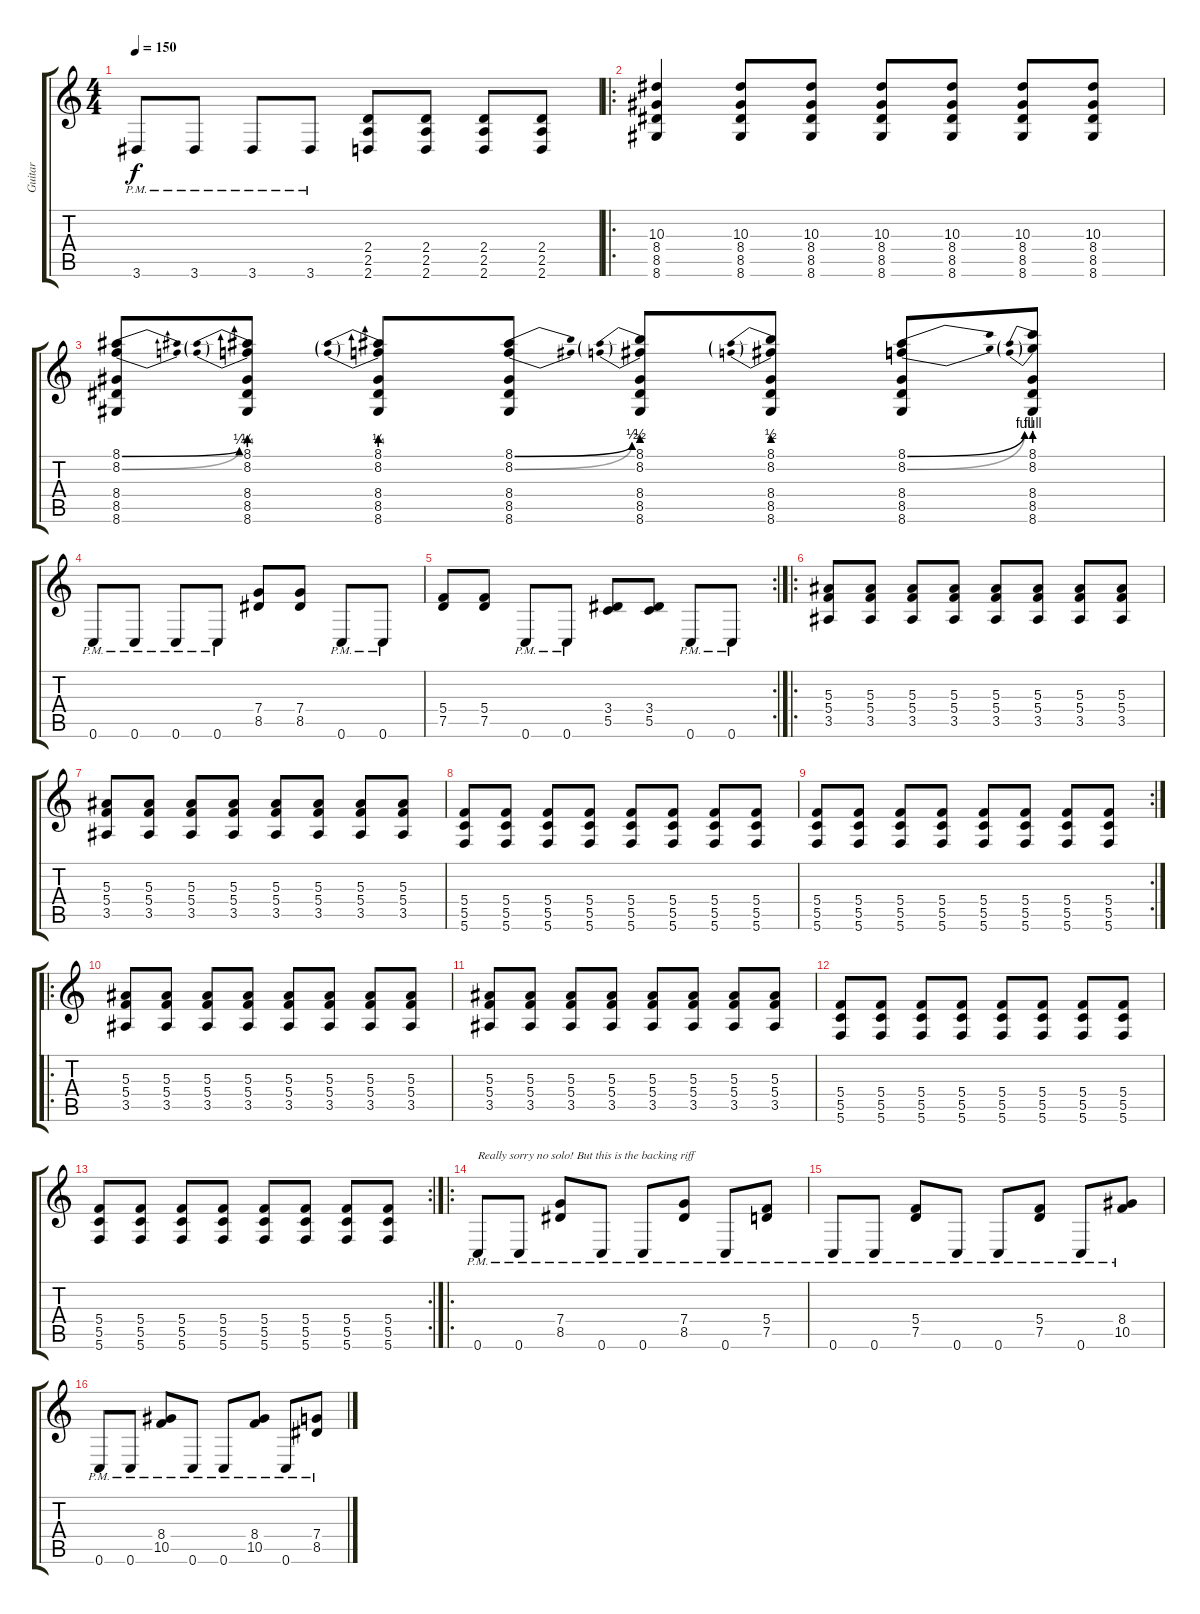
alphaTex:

\track ("Guitar" "Guitar") {instrument distortionguitar}
\staff {score tabs}
\tuning (D4 A3 F3 C3 G2 C2) {hide}
\ts (4 4)
\tempo 150
\clef g2
\ks c
3.6{pm}.8{dy f} 3.6{pm}.8 3.6{pm}.8 3.6{pm}.8 (2.4 2.5 2.6).8 (2.4 2.5 2.6).8 (2.4 2.5 2.6).8 (2.4 2.5 2.6).8 |
\ro
(10.3 8.4 8.5 8.6).4 (10.3 8.4 8.5 8.6).8 (10.3 8.4 8.5 8.6).8 (10.3 8.4 8.5 8.6).8 (10.3 8.4 8.5 8.6).8 (10.3 8.4 8.5 8.6).8 (10.3 8.4 8.5 8.6).8 |
(8.1{be (bend 0 0 60 1)} 8.2{be (bend 0 0 60 1)} 8.4 8.5 8.6).8 (8.1{be (prebend 0 1 60 1)} 8.2{be (prebend 0 1 60 1)} 8.4 8.5 8.6).8 (8.1{be (prebend 0 1 60 1)} 8.2{be (prebend 0 1 60 1)} 8.4 8.5 8.6).8 (8.1{be (bend 0 0 60 2)} 8.2{be (bend 0 0 60 2)} 8.4 8.5 8.6).8 (8.1{be (prebend 0 2 60 2)} 8.2{be (prebend 0 2 60 2)} 8.4 8.5 8.6).8 (8.1{be (prebend 0 2 60 2)} 8.2{be (prebend 0 2 60 2)} 8.4 8.5 8.6).8 (8.1{be (bend 0 0 60 4)} 8.2{be (bend 0 0 60 4)} 8.4 8.5 8.6).8 (8.1{be (prebend 0 4 60 4)} 8.2{be (prebend 0 4 60 4)} 8.4 8.5 8.6).8 |
0.6{pm}.8 0.6{pm}.8 0.6{pm}.8 0.6{pm}.8 (7.4 8.5).8 (7.4 8.5).8 0.6{pm}.8 0.6{pm}.8 |
\rc 2
(5.4 7.5).8 (5.4 7.5).8 0.6{pm}.8 0.6{pm}.8 (3.4 5.5).8 (3.4 5.5).8 0.6{pm}.8 0.6{pm}.8 |
\ro
(5.3 5.4 3.5).8 (5.3 5.4 3.5).8 (5.3 5.4 3.5).8 (5.3 5.4 3.5).8 (5.3 5.4 3.5).8 (5.3 5.4 3.5).8 (5.3 5.4 3.5).8 (5.3 5.4 3.5).8 |
(5.3 5.4 3.5).8 (5.3 5.4 3.5).8 (5.3 5.4 3.5).8 (5.3 5.4 3.5).8 (5.3 5.4 3.5).8 (5.3 5.4 3.5).8 (5.3 5.4 3.5).8 (5.3 5.4 3.5).8 |
(5.4 5.5 5.6).8 (5.4 5.5 5.6).8 (5.4 5.5 5.6).8 (5.4 5.5 5.6).8 (5.4 5.5 5.6).8 (5.4 5.5 5.6).8 (5.4 5.5 5.6).8 (5.4 5.5 5.6).8 |
\rc 2
(5.4 5.5 5.6).8 (5.4 5.5 5.6).8 (5.4 5.5 5.6).8 (5.4 5.5 5.6).8 (5.4 5.5 5.6).8 (5.4 5.5 5.6).8 (5.4 5.5 5.6).8 (5.4 5.5 5.6).8 |
\ro
(5.3 5.4 3.5).8 (5.3 5.4 3.5).8 (5.3 5.4 3.5).8 (5.3 5.4 3.5).8 (5.3 5.4 3.5).8 (5.3 5.4 3.5).8 (5.3 5.4 3.5).8 (5.3 5.4 3.5).8 |
(5.3 5.4 3.5).8 (5.3 5.4 3.5).8 (5.3 5.4 3.5).8 (5.3 5.4 3.5).8 (5.3 5.4 3.5).8 (5.3 5.4 3.5).8 (5.3 5.4 3.5).8 (5.3 5.4 3.5).8 |
(5.4 5.5 5.6).8 (5.4 5.5 5.6).8 (5.4 5.5 5.6).8 (5.4 5.5 5.6).8 (5.4 5.5 5.6).8 (5.4 5.5 5.6).8 (5.4 5.5 5.6).8 (5.4 5.5 5.6).8 |
\rc 2
(5.4 5.5 5.6).8 (5.4 5.5 5.6).8 (5.4 5.5 5.6).8 (5.4 5.5 5.6).8 (5.4 5.5 5.6).8 (5.4 5.5 5.6).8 (5.4 5.5 5.6).8 (5.4 5.5 5.6).8 |
\ro
0.6{pm}.8{txt "Really sorry no solo! But this is the backing riff"} 0.6{pm}.8 (7.4{pm} 8.5).8 0.6{pm}.8 0.6{pm}.8 (7.4{pm} 8.5).8 0.6{pm}.8 (5.4{pm} 7.5).8 |
0.6{pm}.8 0.6{pm}.8 (5.4{pm} 7.5).8 0.6{pm}.8 0.6{pm}.8 (5.4{pm} 7.5).8 0.6{pm}.8 (8.4{pm} 10.5).8 |
0.6{pm}.8 0.6{pm}.8 (8.4{pm} 10.5).8 0.6{pm}.8 0.6{pm}.8 (8.4{pm} 10.5).8 0.6{pm}.8 (7.4{pm} 8.5).8
